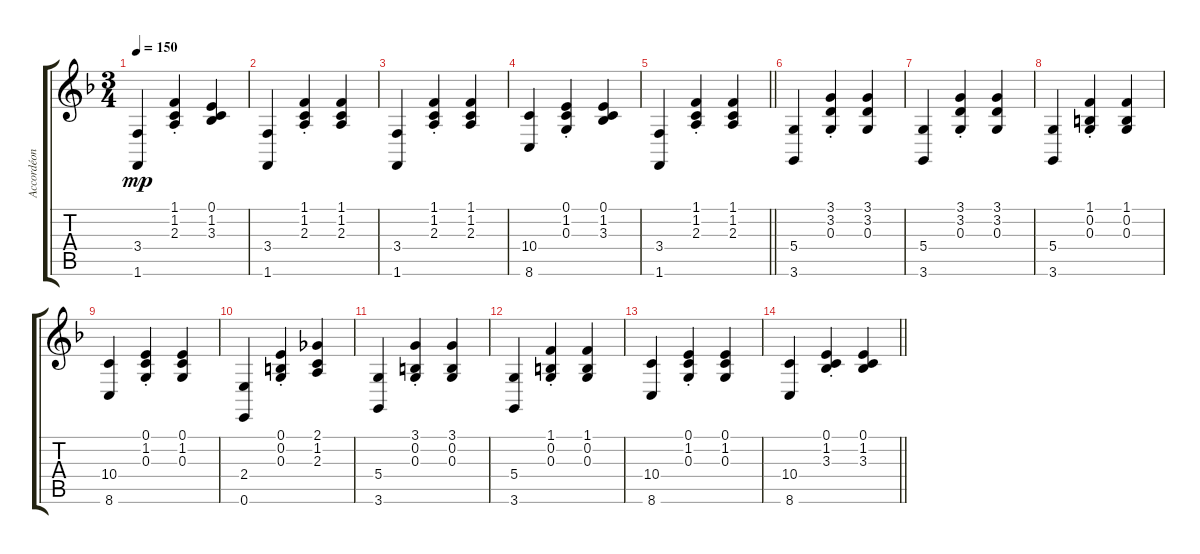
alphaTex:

\track ("Accordéon" "Accordéon") {instrument accordion}
\staff {score tabs}
\tuning (E4 B3 G3 D3 A2 E2) {hide}
\ts (3 4)
\tempo 150
\clef g2
\ks f
(3.4 1.6).4{dy mp} (1.1{st} 1.2{st} 2.3{st}).4 (0.1 1.2 3.3).4 |
(3.4 1.6).4 (1.1{st} 1.2{st} 2.3{st}).4 (1.1 1.2 2.3).4 |
(3.4 1.6).4 (1.1{st} 1.2{st} 2.3{st}).4 (1.1 1.2 2.3).4 |
(10.4 8.6).4 (0.1{st} 1.2{st} 0.3{st}).4 (0.1 1.2 3.3).4 |
\barLineRight lightlight
(3.4 1.6).4 (1.1{st} 1.2{st} 2.3{st}).4 (1.1 1.2 2.3).4 |
(5.4 3.6).4 (3.1{st} 3.2{st} 0.3{st}).4 (3.1 3.2 0.3).4 |
(5.4 3.6).4 (3.1{st} 3.2{st} 0.3{st}).4 (3.1 3.2 0.3).4 |
(5.4 3.6).4 (1.1{st} 0.2{st} 0.3{st}).4 (1.1 0.2 0.3).4 |
(10.4 8.6).4 (0.1{st} 1.2{st} 0.3{st}).4 (0.1 1.2 0.3).4 |
(2.4 0.6).4 (0.1{st} 0.2{st} 0.3{st}).4 (2.1 1.2 2.3).4 |
(5.4 3.6).4 (3.1{st} 0.2{st} 0.3{st}).4 (3.1 0.2 0.3).4 |
(5.4 3.6).4 (1.1{st} 0.2{st} 0.3{st}).4 (1.1 0.2 0.3).4 |
(10.4 8.6).4 (0.1{st} 1.2{st} 0.3{st}).4 (0.1 1.2 0.3).4 |
\barLineRight lightlight
(10.4 8.6).4 (0.1{st} 1.2{st} 3.3{st}).4 (0.1 1.2 3.3).4
